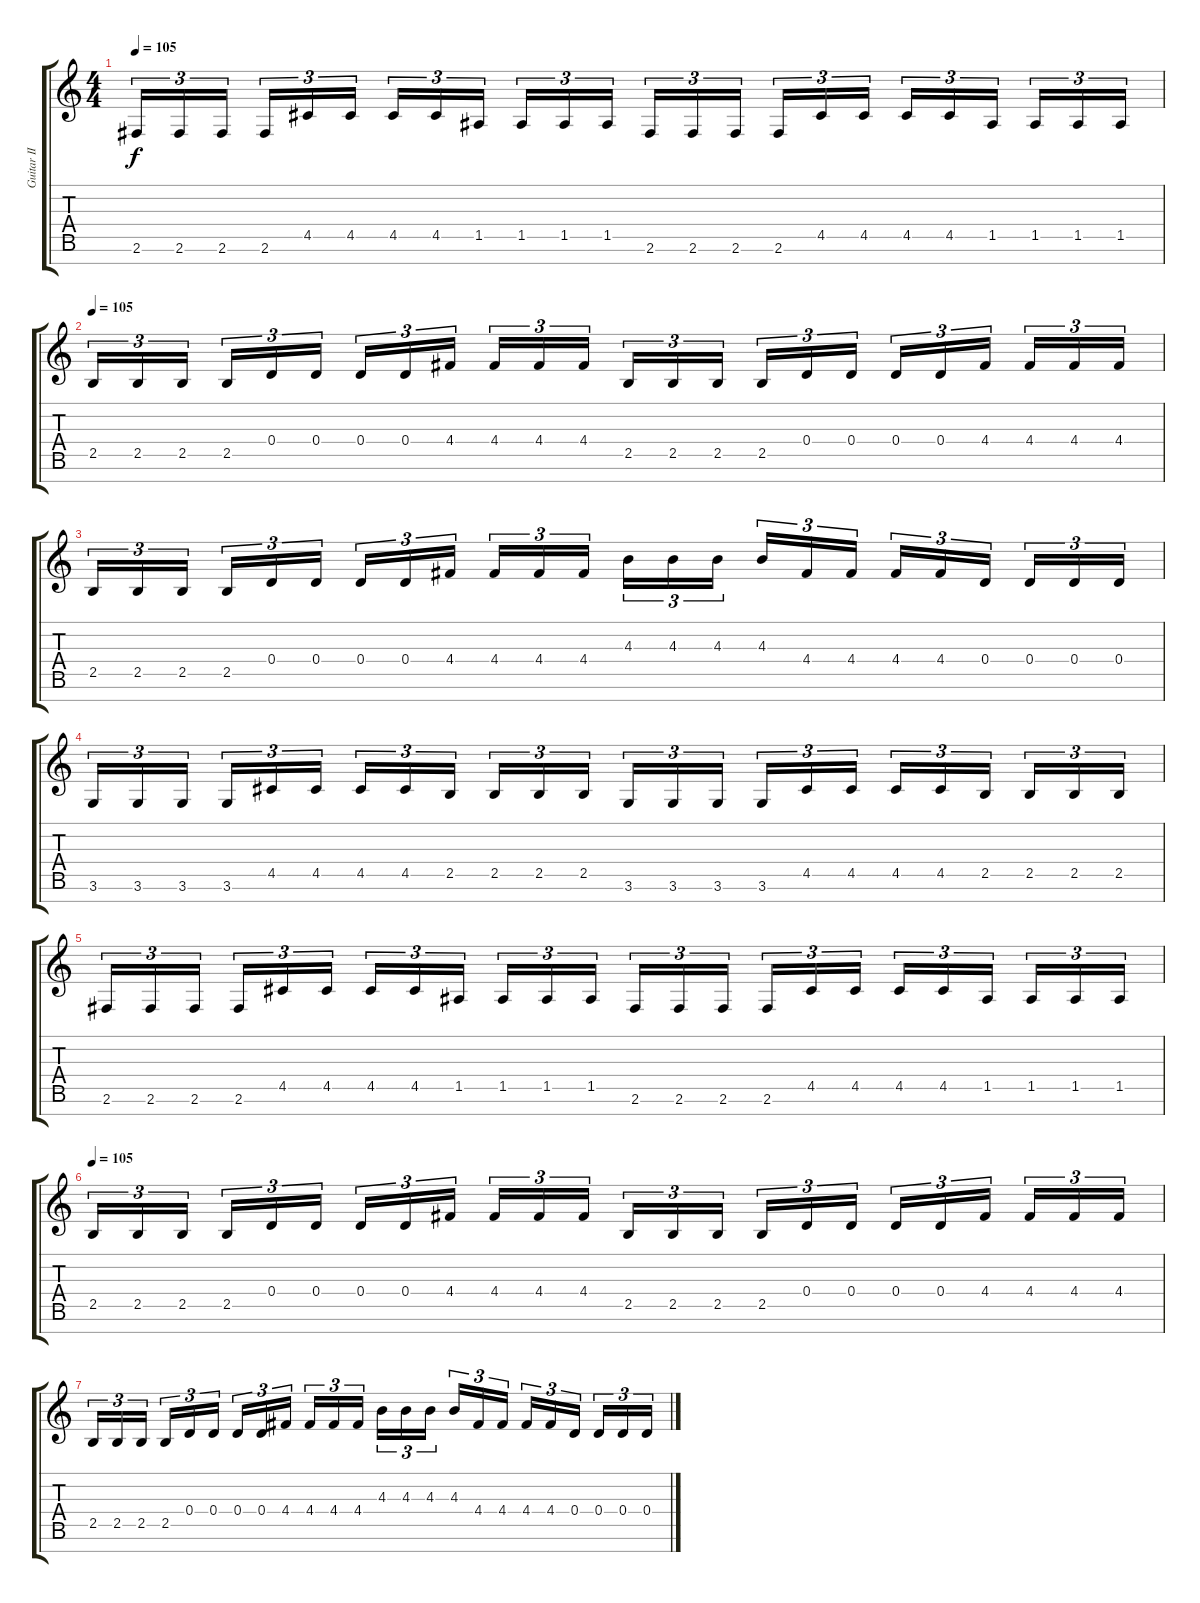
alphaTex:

\track ("Guitar II" "Guitar II") {instrument distortionguitar}
\staff {score tabs}
\tuning (E4 B3 G3 D3 A2 E2 B1) {hide}
\ts (4 4)
\tempo 105
\clef g2
\ks c
2.6.16{tu (3 2) dy f} 2.6.16{tu (3 2)} 2.6.16{tu (3 2)} 2.6.16{tu (3 2)} 4.5.16{tu (3 2)} 4.5.16{tu (3 2)} 4.5.16{tu (3 2)} 4.5.16{tu (3 2)} 1.5.16{tu (3 2)} 1.5.16{tu (3 2)} 1.5.16{tu (3 2)} 1.5.16{tu (3 2)} 2.6.16{tu (3 2)} 2.6.16{tu (3 2)} 2.6.16{tu (3 2)} 2.6.16{tu (3 2)} 4.5.16{tu (3 2)} 4.5.16{tu (3 2)} 4.5.16{tu (3 2)} 4.5.16{tu (3 2)} 1.5.16{tu (3 2)} 1.5.16{tu (3 2)} 1.5.16{tu (3 2)} 1.5.16{tu (3 2)} |
\tempo 105
2.5.16{tu (3 2) volume 6} 2.5.16{tu (3 2)} 2.5.16{tu (3 2)} 2.5.16{tu (3 2)} 0.4.16{tu (3 2)} 0.4.16{tu (3 2)} 0.4.16{tu (3 2)} 0.4.16{tu (3 2)} 4.4.16{tu (3 2)} 4.4.16{tu (3 2)} 4.4.16{tu (3 2)} 4.4.16{tu (3 2)} 2.5.16{tu (3 2)} 2.5.16{tu (3 2)} 2.5.16{tu (3 2)} 2.5.16{tu (3 2)} 0.4.16{tu (3 2)} 0.4.16{tu (3 2)} 0.4.16{tu (3 2)} 0.4.16{tu (3 2)} 4.4.16{tu (3 2)} 4.4.16{tu (3 2)} 4.4.16{tu (3 2)} 4.4.16{tu (3 2)} |
2.5.16{tu (3 2)} 2.5.16{tu (3 2)} 2.5.16{tu (3 2)} 2.5.16{tu (3 2)} 0.4.16{tu (3 2)} 0.4.16{tu (3 2)} 0.4.16{tu (3 2)} 0.4.16{tu (3 2)} 4.4.16{tu (3 2)} 4.4.16{tu (3 2)} 4.4.16{tu (3 2)} 4.4.16{tu (3 2)} 4.3.16{tu (3 2)} 4.3.16{tu (3 2)} 4.3.16{tu (3 2)} 4.3.16{tu (3 2)} 4.4.16{tu (3 2)} 4.4.16{tu (3 2)} 4.4.16{tu (3 2)} 4.4.16{tu (3 2)} 0.4.16{tu (3 2)} 0.4.16{tu (3 2)} 0.4.16{tu (3 2)} 0.4.16{tu (3 2)} |
3.6.16{tu (3 2) volume 3} 3.6.16{tu (3 2)} 3.6.16{tu (3 2)} 3.6.16{tu (3 2)} 4.5.16{tu (3 2)} 4.5.16{tu (3 2)} 4.5.16{tu (3 2)} 4.5.16{tu (3 2)} 2.5.16{tu (3 2)} 2.5.16{tu (3 2)} 2.5.16{tu (3 2)} 2.5.16{tu (3 2)} 3.6.16{tu (3 2)} 3.6.16{tu (3 2)} 3.6.16{tu (3 2)} 3.6.16{tu (3 2)} 4.5.16{tu (3 2)} 4.5.16{tu (3 2)} 4.5.16{tu (3 2)} 4.5.16{tu (3 2)} 2.5.16{tu (3 2)} 2.5.16{tu (3 2)} 2.5.16{tu (3 2)} 2.5.16{tu (3 2)} |
2.6.16{tu (3 2)} 2.6.16{tu (3 2)} 2.6.16{tu (3 2)} 2.6.16{tu (3 2)} 4.5.16{tu (3 2)} 4.5.16{tu (3 2)} 4.5.16{tu (3 2)} 4.5.16{tu (3 2)} 1.5.16{tu (3 2)} 1.5.16{tu (3 2)} 1.5.16{tu (3 2)} 1.5.16{tu (3 2)} 2.6.16{tu (3 2)} 2.6.16{tu (3 2)} 2.6.16{tu (3 2)} 2.6.16{tu (3 2)} 4.5.16{tu (3 2)} 4.5.16{tu (3 2)} 4.5.16{tu (3 2)} 4.5.16{tu (3 2)} 1.5.16{tu (3 2)} 1.5.16{tu (3 2)} 1.5.16{tu (3 2)} 1.5.16{tu (3 2)} |
\tempo 105
2.5.16{tu (3 2) volume 0} 2.5.16{tu (3 2)} 2.5.16{tu (3 2)} 2.5.16{tu (3 2)} 0.4.16{tu (3 2)} 0.4.16{tu (3 2)} 0.4.16{tu (3 2)} 0.4.16{tu (3 2)} 4.4.16{tu (3 2)} 4.4.16{tu (3 2)} 4.4.16{tu (3 2)} 4.4.16{tu (3 2)} 2.5.16{tu (3 2)} 2.5.16{tu (3 2)} 2.5.16{tu (3 2)} 2.5.16{tu (3 2)} 0.4.16{tu (3 2)} 0.4.16{tu (3 2)} 0.4.16{tu (3 2)} 0.4.16{tu (3 2)} 4.4.16{tu (3 2)} 4.4.16{tu (3 2)} 4.4.16{tu (3 2)} 4.4.16{tu (3 2)} |
2.5.16{tu (3 2)} 2.5.16{tu (3 2)} 2.5.16{tu (3 2)} 2.5.16{tu (3 2)} 0.4.16{tu (3 2)} 0.4.16{tu (3 2)} 0.4.16{tu (3 2)} 0.4.16{tu (3 2)} 4.4.16{tu (3 2)} 4.4.16{tu (3 2)} 4.4.16{tu (3 2)} 4.4.16{tu (3 2)} 4.3.16{tu (3 2)} 4.3.16{tu (3 2)} 4.3.16{tu (3 2)} 4.3.16{tu (3 2)} 4.4.16{tu (3 2)} 4.4.16{tu (3 2)} 4.4.16{tu (3 2)} 4.4.16{tu (3 2)} 0.4.16{tu (3 2)} 0.4.16{tu (3 2)} 0.4.16{tu (3 2)} 0.4.16{tu (3 2)}
